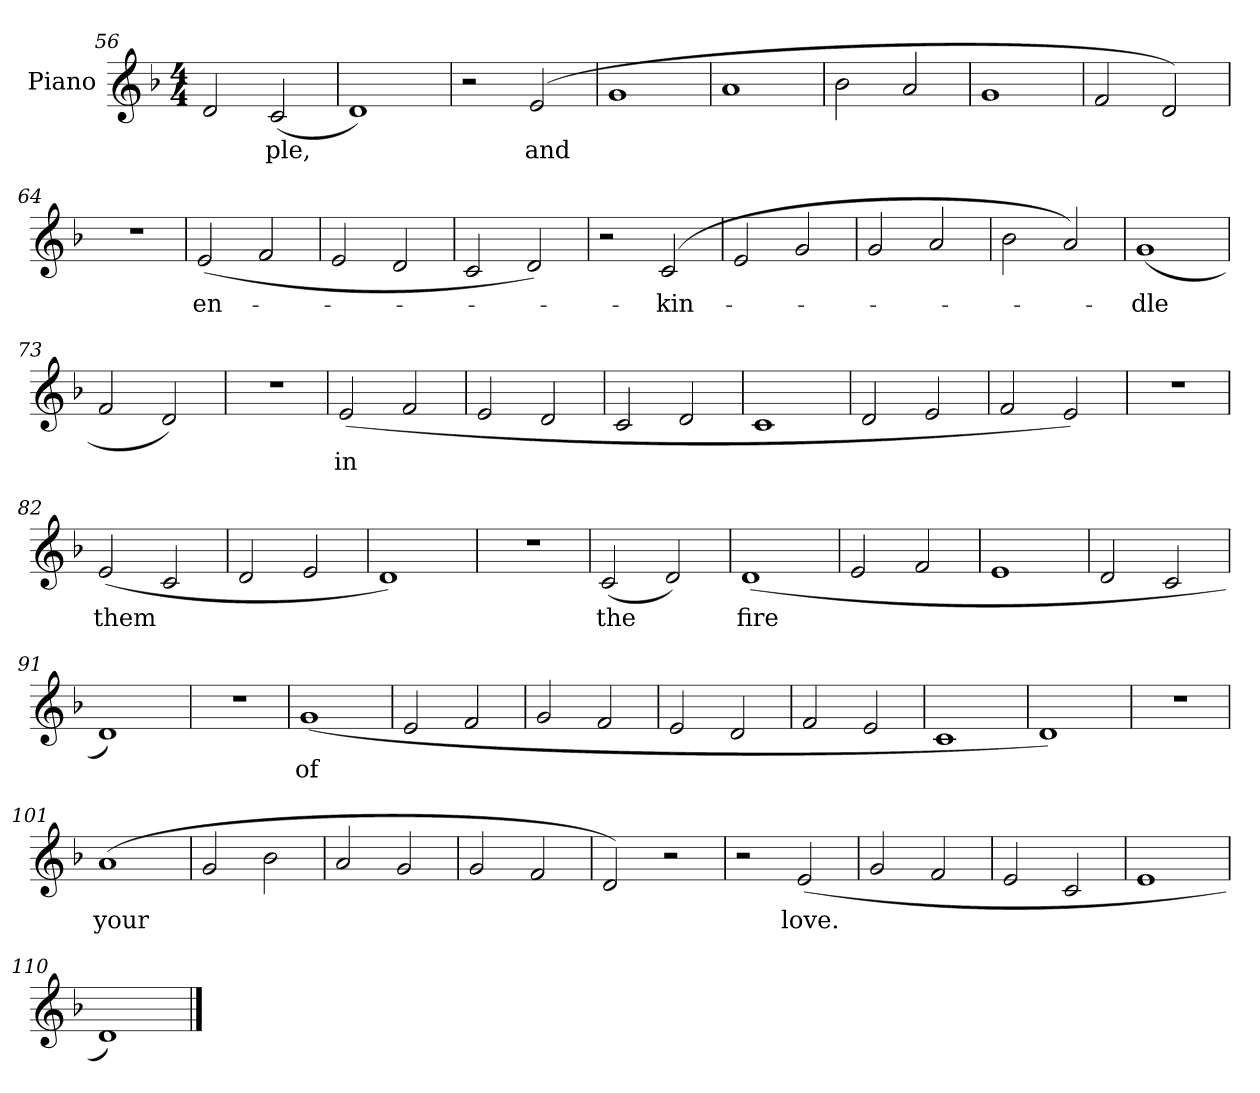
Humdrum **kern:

**kern	**text
*part1	*part1
*staff1	*staff1
*I"Piano	*
*I'Pno.	*
*clefG2	*
*k[b-]	*
*M4/4	*
=56	=56
2d/	.
(>2c/	-ple,
=57	=57
1d)	.
=58	=58
2r	.
(>2e/	and
=59	=59
1g	.
=60	=60
1a	.
=61	=61
2b-\	.
2a/	.
=62	=62
1g	.
=63	=63
2f/	.
2d/)	.
=64	=64
1r	.
=65	=65
(>2e/	en-
2f/	.
!!LO:LB:g=z
=66	=66
2e/	.
2d/	.
=67	=67
2c/	.
2d/)	.
=68	=68
2r	.
(>2c/	-kin-
=69	=69
2e/	.
2g/	.
=70	=70
2g/	.
2a/	.
=71	=71
2b-\	.
2a/)	.
=72	=72
(<1g	-dle
=73	=73
2f/	.
2d/)	.
=74	=74
1r	.
=75	=75
(>2e/	in
2f/	.
=76	=76
2e/	.
2d/	.
!!LO:LB:g=z
=77	=77
2c/	.
2d/	.
=78	=78
1c	.
=79	=79
2d/	.
2e/	.
=80	=80
2f/	.
2e/)	.
=81	=81
1r	.
=82	=82
(<2e/	them
2c/	.
=83	=83
2d/	.
2e/	.
=84	=84
1d)	.
=85	=85
1r	.
=86	=86
(>2c/	the
2d/)	.
=87	=87
(>1d	fire
!!LO:LB:g=z
=88	=88
2e/	.
2f/	.
=89	=89
1e	.
=90	=90
2d/	.
2c/	.
=91	=91
1d)	.
=92	=92
1r	.
=93	=93
(<1g	of
=94	=94
2e/	.
2f/	.
=95	=95
2g/	.
2f/	.
=96	=96
2e/	.
2d/	.
=97	=97
2f/	.
2e/	.
=98	=98
1c	.
!!LO:LB:g=z
=99	=99
1d)	.
=100	=100
1r	.
=101	=101
(<1a	your
=102	=102
2g/	.
2b-\	.
=103	=103
2a/	.
2g/	.
=104	=104
2g/	.
2f/	.
=105	=105
2d/)	.
2r	.
=106	=106
2r	.
(>2e/	love.
=107	=107
2g/	.
2f/	.
=108	=108
2e/	.
2c/	.
=109	=109
1e	.
!!LO:PB:g=z
=110	=110
1d)	.
==	==
*-	*-
